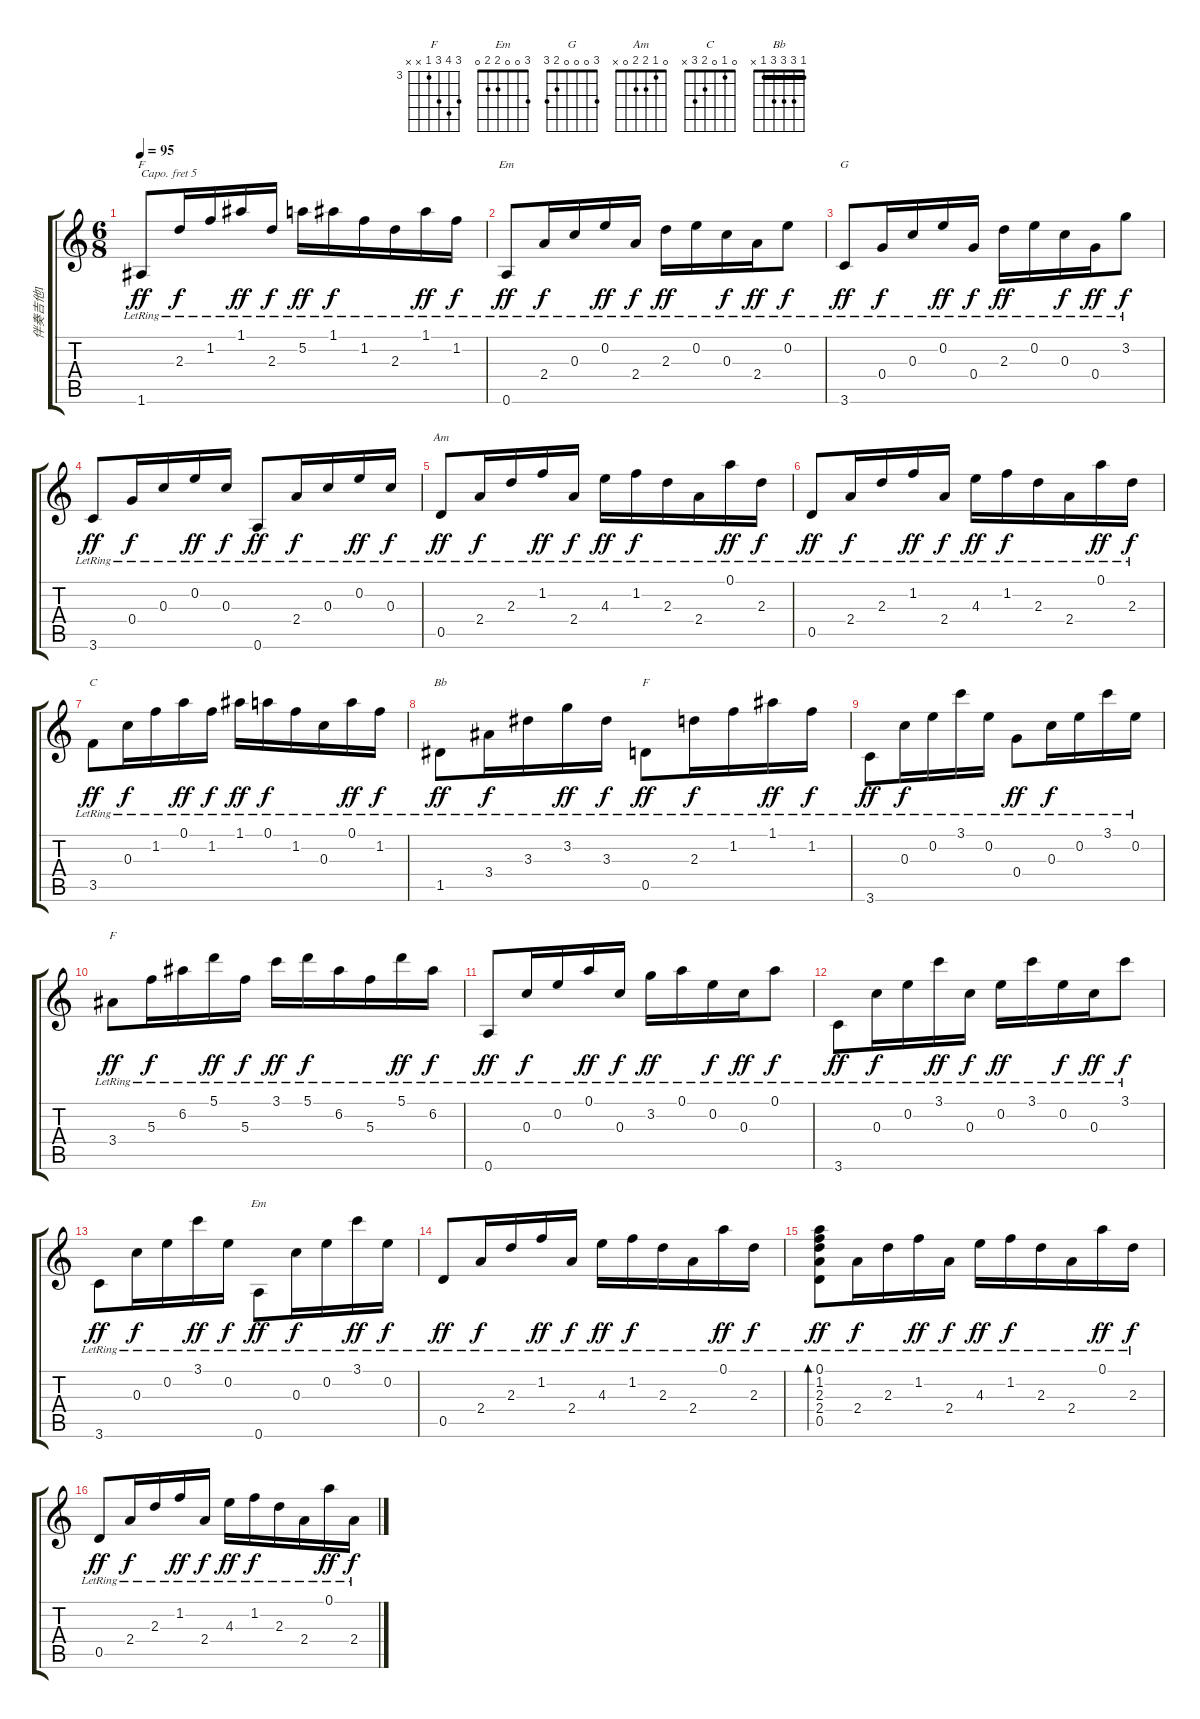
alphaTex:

\track ("伴奏吉他1" "伴奏吉他1") {instrument acousticguitarsteel}
\staff {score tabs}
\capo 5
\tuning (E4 B3 G3 D3 A2 E2) {hide}
\chord ("F" 1 1 2 3 3 1) {barre 1}
\chord ("Em" 0 0 0 2 2 0)
\chord ("G" 3 0 0 0 2 3)
\chord ("Am" 0 1 2 2 0 x)
\chord ("C" 0 1 0 2 3 x)
\chord ("Bb" 1 3 3 3 1 x) {barre 1}
\chord ("F" 1 1 2 3 0 x) {barre 1}
\chord ("F" 5 6 5 3 x x) {firstfret 3}
\chord ("Em" 3 0 0 2 2 0)
\ts (6 8)
\tempo 95
\clef g2
\ks c
1.6{lr}.8{ch "F" dy ff} 2.3{lr}.16{dy f} 1.2{lr}.16 1.1{lr}.16{dy ff} 2.3{lr}.16{dy f} 5.2{lr}.16{dy ff} 1.1{lr}.16{dy f} 1.2{lr}.16 2.3{lr}.16 1.1{lr}.16{dy ff} 1.2{lr}.16{dy f} |
0.6{lr}.8{ch "Em" dy ff} 2.4{lr}.16{dy f} 0.3{lr}.16 0.2{lr}.16{dy ff} 2.4{lr}.16{dy f} 2.3{lr}.16{dy ff} 0.2{lr}.16 0.3{lr}.16{dy f} 2.4{lr}.16{dy ff} 0.2{lr}.8{dy f} |
3.6{lr}.8{ch "G" dy ff} 0.4{lr}.16{dy f} 0.3{lr}.16 0.2{lr}.16{dy ff} 0.4{lr}.16{dy f} 2.3{lr}.16{dy ff} 0.2{lr}.16 0.3{lr}.16{dy f} 0.4{lr}.16{dy ff} 3.2{lr}.8{dy f} |
3.6{lr}.8{dy ff} 0.4{lr}.16{dy f} 0.3{lr}.16 0.2{lr}.16{dy ff} 0.3{lr}.16{dy f} 0.6{lr}.8{dy ff} 2.4{lr}.16{dy f} 0.3{lr}.16 0.2{lr}.16{dy ff} 0.3{lr}.16{dy f} |
0.5{lr}.8{ch "Am" dy ff} 2.4{lr}.16{dy f} 2.3{lr}.16 1.2{lr}.16{dy ff} 2.4{lr}.16{dy f} 4.3{lr}.16{dy ff} 1.2{lr}.16{dy f} 2.3{lr}.16 2.4{lr}.16 0.1{lr}.16{dy ff} 2.3{lr}.16{dy f} |
0.5{lr}.8{dy ff} 2.4{lr}.16{dy f} 2.3{lr}.16 1.2{lr}.16{dy ff} 2.4{lr}.16{dy f} 4.3{lr}.16{dy ff} 1.2{lr}.16{dy f} 2.3{lr}.16 2.4{lr}.16 0.1{lr}.16{dy ff} 2.3{lr}.16{dy f} |
3.5{lr}.8{ch "C" dy ff} 0.3{lr}.16{dy f} 1.2{lr}.16 0.1{lr}.16{dy ff} 1.2{lr}.16{dy f} 1.1{lr}.16{dy ff} 0.1{lr}.16{dy f} 1.2{lr}.16 0.3{lr}.16 0.1{lr}.16{dy ff} 1.2{lr}.16{dy f} |
1.5{lr}.8{ch "Bb" dy ff} 3.4{lr}.16{dy f} 3.3{lr}.16 3.2{lr}.16{dy ff} 3.3{lr}.16{dy f} 0.5{lr}.8{ch "F" dy ff} 2.3{lr}.16{dy f} 1.2{lr}.16 1.1{lr}.16{dy ff} 1.2{lr}.16{dy f} |
3.6{lr}.8{dy ff} 0.3{lr}.16{dy f} 0.2{lr}.16 3.1{lr}.16 0.2{lr}.16 0.4{lr}.8{dy ff} 0.3{lr}.16{dy f} 0.2{lr}.16 3.1{lr}.16 0.2{lr}.16 |
3.4{lr}.8{ch "F" dy ff} 5.3{lr}.16{dy f} 6.2{lr}.16 5.1{lr}.16{dy ff} 5.3{lr}.16{dy f} 3.1{lr}.16{dy ff} 5.1{lr}.16{dy f} 6.2{lr}.16 5.3{lr}.16 5.1{lr}.16{dy ff} 6.2{lr}.16{dy f} |
0.6{lr}.8{dy ff} 0.3{lr}.16{dy f} 0.2{lr}.16 0.1{lr}.16{dy ff} 0.3{lr}.16{dy f} 3.2{lr}.16{dy ff} 0.1{lr}.16 0.2{lr}.16{dy f} 0.3{lr}.16{dy ff} 0.1{lr}.8{dy f} |
3.6{lr}.8{dy ff} 0.3{lr}.16{dy f} 0.2{lr}.16 3.1{lr}.16{dy ff} 0.3{lr}.16{dy f} 0.2{lr}.16{dy ff} 3.1{lr}.16 0.2{lr}.16{dy f} 0.3{lr}.16{dy ff} 3.1{lr}.8{dy f} |
3.6{lr}.8{dy ff} 0.3{lr}.16{dy f} 0.2{lr}.16 3.1{lr}.16{dy ff} 0.2{lr}.16{dy f} 0.6{lr}.8{ch "Em" dy ff} 0.3{lr}.16{dy f} 0.2{lr}.16 3.1{lr}.16{dy ff} 0.2{lr}.16{dy f} |
0.5{lr}.8{dy ff} 2.4{lr}.16{dy f} 2.3{lr}.16 1.2{lr}.16{dy ff} 2.4{lr}.16{dy f} 4.3{lr}.16{dy ff} 1.2{lr}.16{dy f} 2.3{lr}.16 2.4{lr}.16 0.1{lr}.16{dy ff} 2.3{lr}.16{dy f} |
(0.1{lr} 1.2{lr} 2.3{lr} 2.4{lr} 0.5{lr}).8{bd 480 dy ff volume 14} 2.4{lr}.16{dy f} 2.3{lr}.16 1.2{lr}.16{dy ff} 2.4{lr}.16{dy f} 4.3{lr}.16{dy ff} 1.2{lr}.16{dy f} 2.3{lr}.16 2.4{lr}.16 0.1{lr}.16{dy ff} 2.3{lr}.16{dy f} |
0.5{lr}.8{dy ff} 2.4{lr}.16{dy f} 2.3{lr}.16 1.2{lr}.16{dy ff} 2.4{lr}.16{dy f} 4.3{lr}.16{dy ff} 1.2{lr}.16{dy f} 2.3{lr}.16 2.4{lr}.16 0.1{lr}.16{dy ff} 2.4{lr}.16{dy f}
